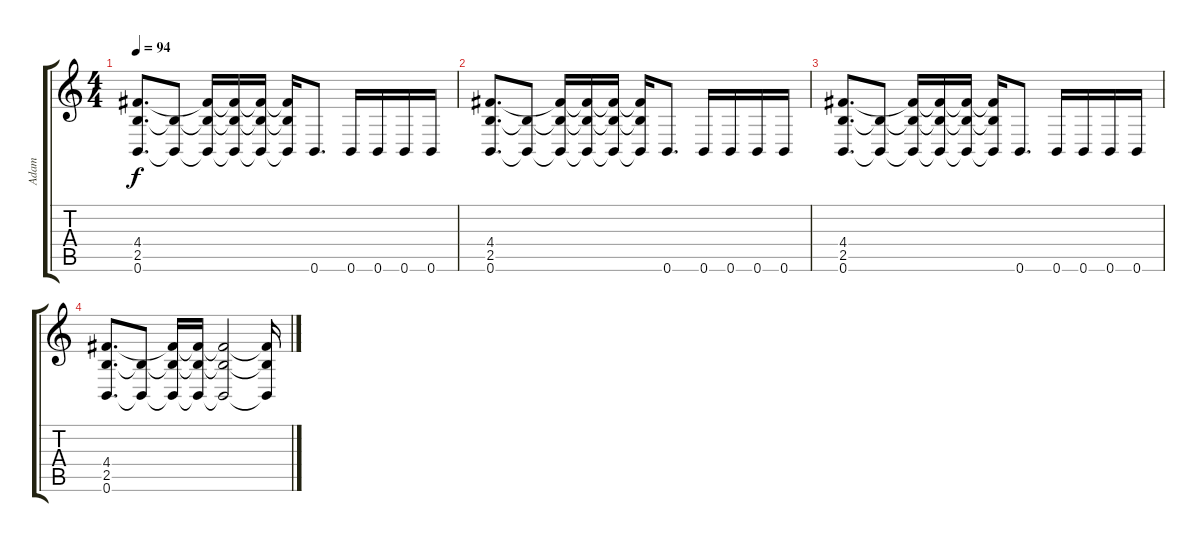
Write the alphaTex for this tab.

\track ("Adam" "Adam") {instrument overdrivenguitar}
\staff {score tabs}
\tuning (E4 B3 G3 D3 A2 B1) {hide}
\ts (4 4)
\tempo 94
\clef g2
\ks c
(4.4 2.5 0.6).8{d dy f} (2.5{t} 0.6{t}).8 (4.4{t} 2.5{t} 0.6{t}).16 (4.4{t} 2.5{t} 0.6{t}).16 (4.4{t} 2.5{t} 0.6{t}).16 (4.4{t} 2.5{t} 0.6{t}).16 0.6.8{d} 0.6.16 0.6.16 0.6.16 0.6.16 |
(4.4 2.5 0.6).8{d} (2.5{t} 0.6{t}).8 (4.4{t} 2.5{t} 0.6{t}).16 (4.4{t} 2.5{t} 0.6{t}).16 (4.4{t} 2.5{t} 0.6{t}).16 (4.4{t} 2.5{t} 0.6{t}).16 0.6.8{d} 0.6.16 0.6.16 0.6.16 0.6.16 |
(4.4 2.5 0.6).8{d} (2.5{t} 0.6{t}).8 (4.4{t} 2.5{t} 0.6{t}).16 (4.4{t} 2.5{t} 0.6{t}).16 (4.4{t} 2.5{t} 0.6{t}).16 (4.4{t} 2.5{t} 0.6{t}).16 0.6.8{d} 0.6.16 0.6.16 0.6.16 0.6.16 |
(4.4 2.5 0.6).8{d} (2.5{t} 0.6{t}).8 (4.4{t} 2.5{t} 0.6{t}).16 (4.4{t} 2.5{t} 0.6{t}).16 (4.4{t} 2.5{t} 0.6{t}).2 (4.4{t} 2.5{t} 0.6{t}).16
